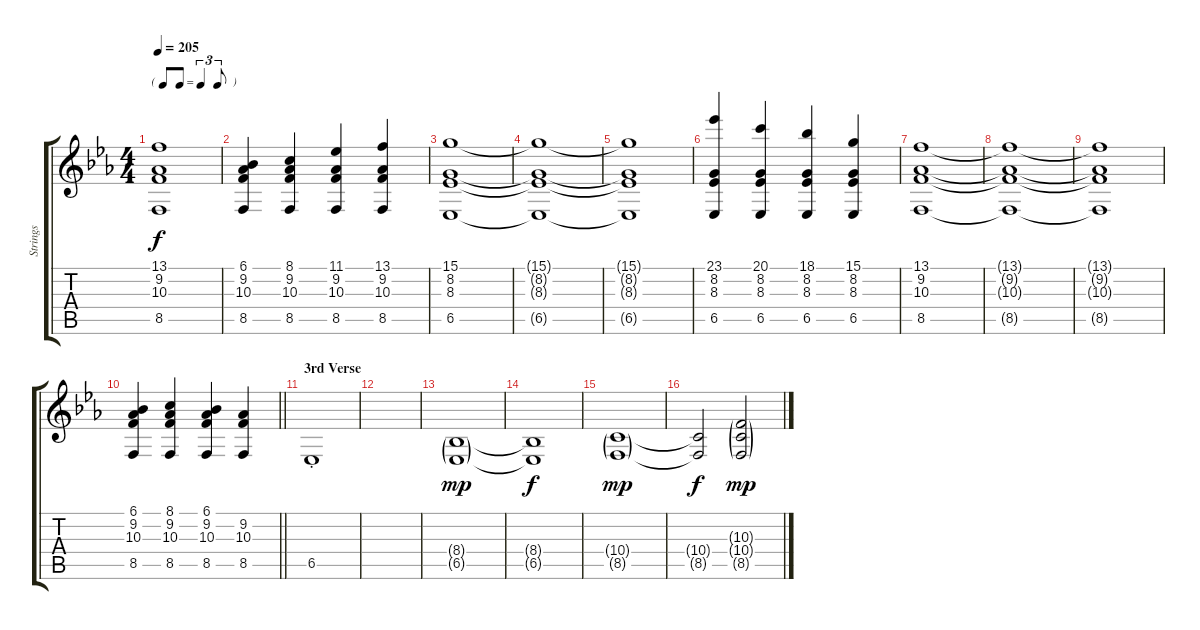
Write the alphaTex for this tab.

\track ("Strings" "Strings") {instrument stringensemble1}
\staff {score tabs}
\tuning (E4 B3 G3 D3 A2 E2) {hide}
\ts (4 4)
\tf triplet8th
\tempo 205
\clef g2
\ks eb
(13.1{t} 9.2{t} 10.3{t} 8.5{t}).1{dy f} |
(6.1 9.2 10.3 8.5).4 (8.1 9.2 10.3 8.5).4 (11.1 9.2 10.3 8.5).4 (13.1 9.2 10.3 8.5).4 |
(15.1 8.2 8.3 6.5).1 |
(15.1{t} 8.2{t} 8.3{t} 6.5{t}).1 |
(15.1{t} 8.2{t} 8.3{t} 6.5{t}).1 |
(23.1 8.2 8.3 6.5).4 (20.1 8.2 8.3 6.5).4 (18.1 8.2 8.3 6.5).4 (15.1 8.2 8.3 6.5).4 |
(13.1 9.2 10.3 8.5).1 |
(13.1{t} 9.2{t} 10.3{t} 8.5{t}).1 |
(13.1{t} 9.2{t} 10.3{t} 8.5{t}).1 |
\barLineRight lightlight
(6.1 9.2 10.3 8.5).4 (8.1 9.2 10.3 8.5).4 (6.1 9.2 10.3 8.5).4 (9.2 10.3 8.5).4 |
\section ("" "3rd Verse")
6.5{st}.1 |
|
(8.4{g} 6.5{g}).1{dy mp} |
(8.4{t} 6.5{t}).1{dy f} |
(10.4{g} 8.5{g}).1{dy mp} |
(10.4{t} 8.5{t}).2{dy f} (10.3{g} 10.4{g} 8.5{g}).2{dy mp}
